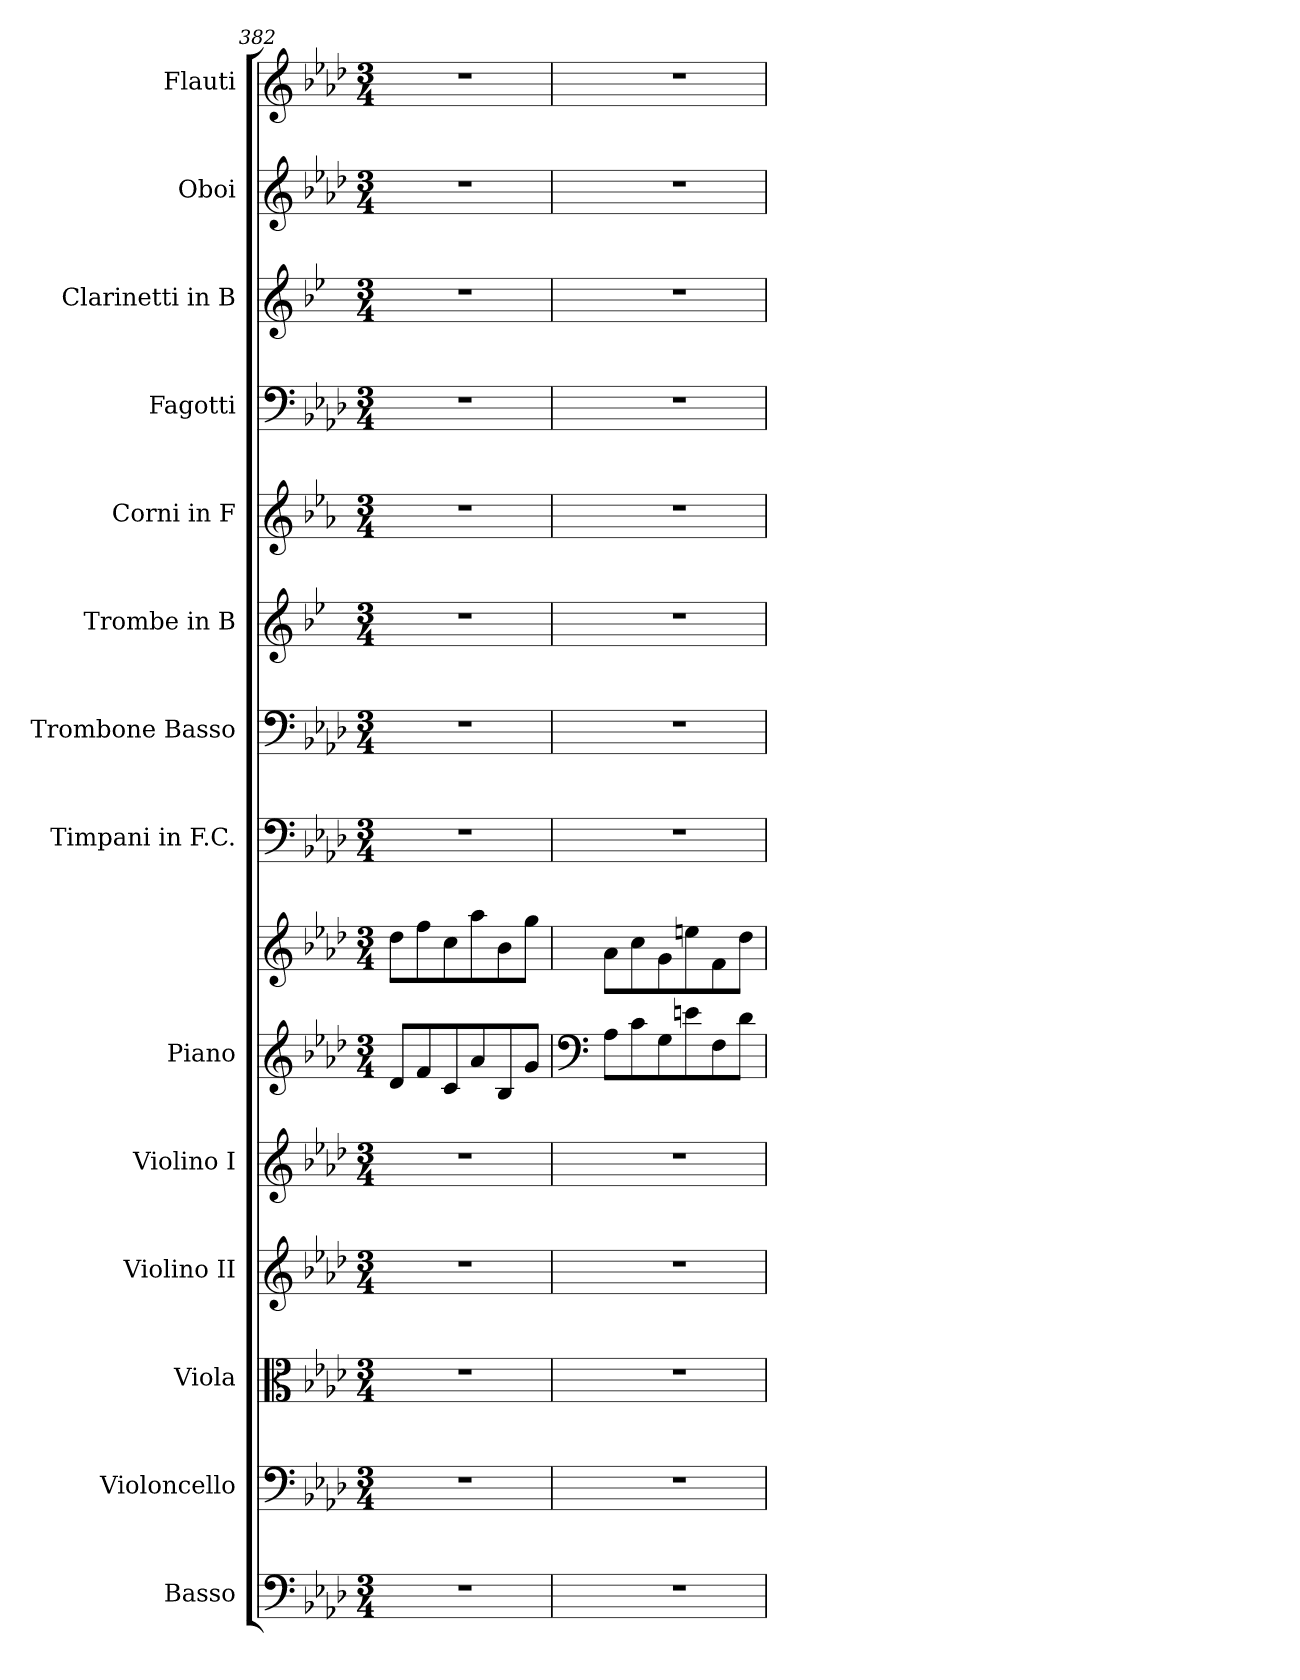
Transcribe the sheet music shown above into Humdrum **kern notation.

**kern	**kern	**kern	**kern	**kern	**kern	**kern	**kern	**kern	**kern	**kern	**kern	**kern	**kern	**kern
*part14	*part13	*part12	*part11	*part10	*part9	*part9	*part8	*part7	*part6	*part5	*part4	*part3	*part2	*part1
*staff15	*staff14	*staff13	*staff12	*staff11	*staff10	*staff9	*staff8	*staff7	*staff6	*staff5	*staff4	*staff3	*staff2	*staff1
*I"Basso	*I"Violoncello	*I"Viola	*I"Violino II	*I"Violino I	*I"Piano	*	*I"Timpani in F.C.	*I"Trombone Basso	*I"Trombe in B	*I"Corni in F	*I"Fagotti	*I"Clarinetti in B	*I"Oboi	*I"Flauti
*	*	*	*	*	*I'Pno.	*	*I'Timp.	*	*	*	*	*	*I'Ob.	*I'Fl.
*clefF4	*clefF4	*clefC3	*clefG2	*clefG2	*clefG2	*clefG2	*clefF4	*clefF4	*clefG2	*clefG2	*clefF4	*clefG2	*clefG2	*clefG2
*ITrd7c12	*	*	*	*	*	*	*	*	*ITrd1c2	*ITrd4c7	*	*ITrd1c2	*	*
*k[b-e-a-d-]	*k[b-e-a-d-]	*k[b-e-a-d-]	*k[b-e-a-d-]	*k[b-e-a-d-]	*k[b-e-a-d-]	*k[b-e-a-d-]	*k[b-e-a-d-]	*k[b-e-a-d-]	*k[b-e-a-d-]	*k[b-e-a-d-]	*k[b-e-a-d-]	*k[b-e-a-d-]	*k[b-e-a-d-]	*k[b-e-a-d-]
*M3/4	*M3/4	*M3/4	*M3/4	*M3/4	*M3/4	*M3/4	*M3/4	*M3/4	*M3/4	*M3/4	*M3/4	*M3/4	*M3/4	*M3/4
=382	=382	=382	=382	=382	=382	=382	=382	=382	=382	=382	=382	=382	=382	=382
2.r	2.r	2.r	2.r	2.r	8d-/L	8dd-\L	2.r	2.r	2.r	2.r	2.r	2.r	2.r	2.r
.	.	.	.	.	8f/	8ff\	.	.	.	.	.	.	.	.
.	.	.	.	.	8c/	8cc\	.	.	.	.	.	.	.	.
.	.	.	.	.	8a-/	8aa-\	.	.	.	.	.	.	.	.
.	.	.	.	.	8B-/	8b-\	.	.	.	.	.	.	.	.
.	.	.	.	.	8g/J	8gg\J	.	.	.	.	.	.	.	.
=383	=383	=383	=383	=383	=383	=383	=383	=383	=383	=383	=383	=383	=383	=383
*	*	*	*	*	*clefF4	*	*	*	*	*	*	*	*	*
2.r	2.r	2.r	2.r	2.r	8A-\L	8a-\L	2.r	2.r	2.r	2.r	2.r	2.r	2.r	2.r
.	.	.	.	.	8c\	8cc\	.	.	.	.	.	.	.	.
.	.	.	.	.	8G\	8g\	.	.	.	.	.	.	.	.
.	.	.	.	.	8en\	8een\	.	.	.	.	.	.	.	.
.	.	.	.	.	8F\	8f\	.	.	.	.	.	.	.	.
.	.	.	.	.	8d-\J	8dd-\J	.	.	.	.	.	.	.	.
=	=	=	=	=	=	=	=	=	=	=	=	=	=	=
*-	*-	*-	*-	*-	*-	*-	*-	*-	*-	*-	*-	*-	*-	*-
